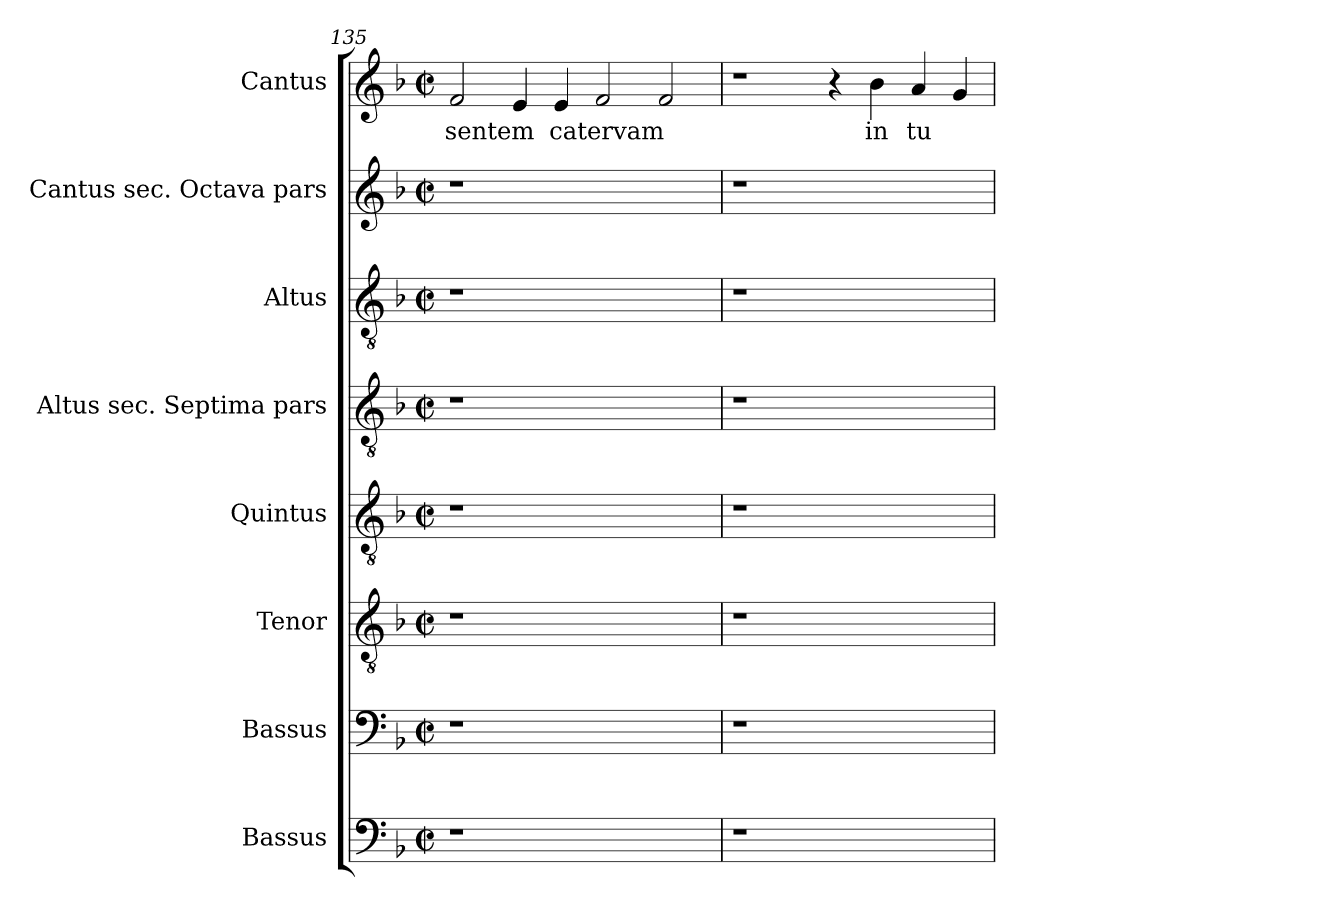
**kern	**kern	**kern	**kern	**kern	**kern	**kern	**kern	**text
*part8	*part7	*part6	*part5	*part4	*part3	*part2	*part1	*part1
*staff8	*staff7	*staff6	*staff5	*staff4	*staff3	*staff2	*staff1	*staff1
*I"Bassus	*I"Bassus	*I"Tenor	*I"Quintus	*I"Altus sec. Septima pars	*I"Altus	*I"Cantus sec. Octava pars	*I"Cantus	*
*	*I'Bassus	*I'Tenor	*I'Quintus	*	*I'Altus	*	*I'Cantus	*
!!LO:LB:g=z
*clefF4	*clefF4	*clefGv2	*clefGv2	*clefGv2	*clefGv2	*clefG2	*clefG2	*
*k[b-]	*k[b-]	*k[b-]	*k[b-]	*k[b-]	*k[b-]	*k[b-]	*k[b-]	*
*F:	*F:	*F:	*F:	*F:	*F:	*F:	*F:	*
*M2/2	*M2/2	*M2/2	*M2/2	*M2/2	*M2/2	*M2/2	*M2/2	*
*met(c|)	*met(c|)	*met(c|)	*met(c|)	*met(c|)	*met(c|)	*met(c|)	*met(c|)	*
=135	=135	=135	=135	=135	=135	=135	=135	=135
!	!	!	!	!	!	!	!	!LO:LY:b
1r	1r	1r	1r	1r	1r	1r	2f/	sentem
.	.	.	.	.	.	.	4e/	.
!	!	!	!	!	!	!	!	!LO:LY:b
.	.	.	.	.	.	.	4e/	catervam
1ryy	1ryy	1ryy	1ryy	1ryy	1ryy	1ryy	2f/	.
.	.	.	.	.	.	.	2f/	.
=136	=136	=136	=136	=136	=136	=136	=136	=136
1r	1r	1r	1r	1r	1r	1r	1r	.
1ryy	1ryy	1ryy	1ryy	1ryy	1ryy	1ryy	4r	.
!	!	!	!	!	!	!	!	!LO:LY:b
.	.	.	.	.	.	.	4b-\	in
!	!	!	!	!	!	!	!	!LO:LY:b
.	.	.	.	.	.	.	4a/	tu
.	.	.	.	.	.	.	4g/	.
=	=	=	=	=	=	=	=	=
*-	*-	*-	*-	*-	*-	*-	*-	*-
